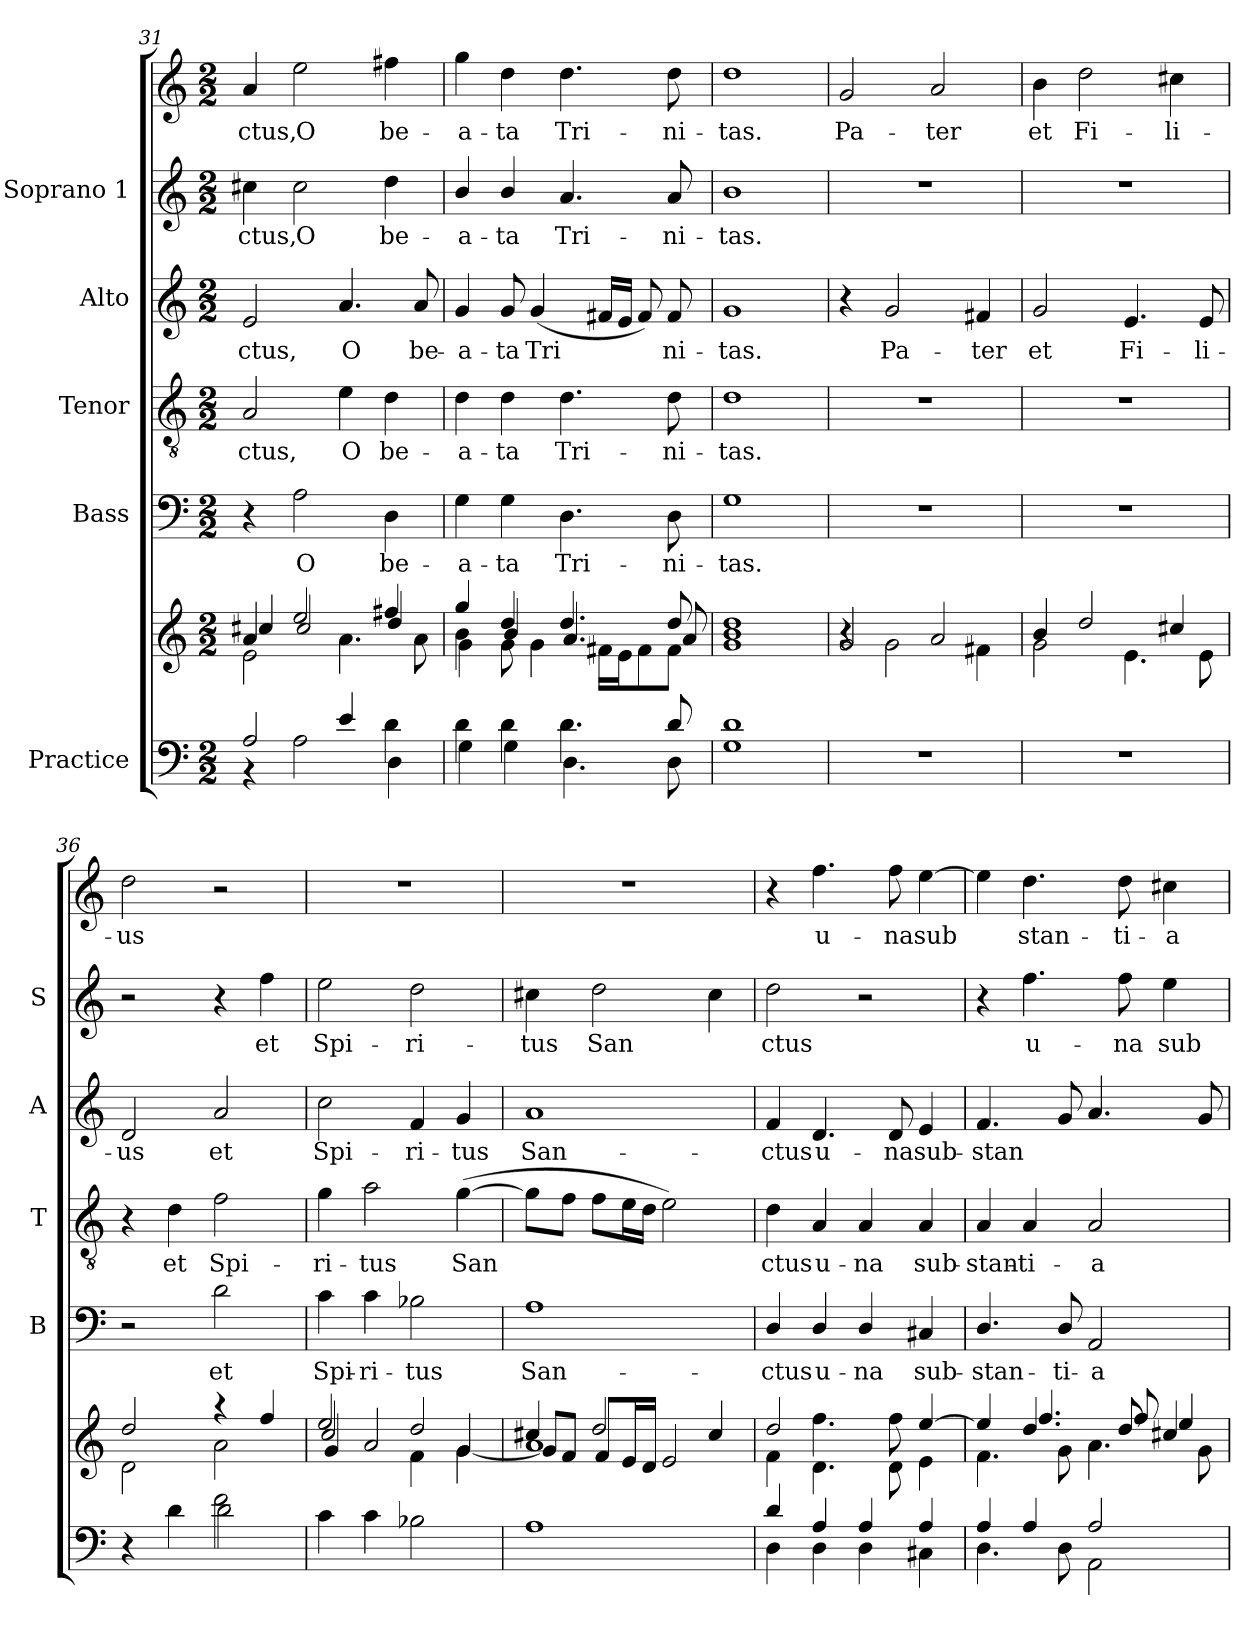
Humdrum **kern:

**kern	**kern	**kern	**text	**kern	**text	**kern	**text	**kern	**text	**kern	**text
*part5	*part5	*part4	*part4	*part3	*part3	*part2	*part2	*part1	*part1	*part1	*part1
*staff7	*staff6	*staff5	*staff5	*staff4	*staff4	*staff3	*staff3	*staff2	*staff2	*staff1	*staff1
*I"Practice	*	*I"Bass	*	*I"Tenor	*	*I"Alto	*	*I"Soprano 1	*	*	*
*	*	*I'B	*	*I'T	*	*I'A	*	*I'S	*	*	*
!!LO:PB:g=z
*clefF4	*clefG2	*clefF4	*	*clefGv2	*	*clefG2	*	*clefG2	*	*clefG2	*
*k[]	*k[]	*k[]	*	*k[]	*	*k[]	*	*k[]	*	*k[]	*
*C:	*C:	*C:	*	*C:	*	*C:	*	*C:	*	*C:	*
*M2/2	*M2/2	*M2/2	*	*M2/2	*	*M2/2	*	*M2/2	*	*M2/2	*
=31	=31	=31	=31	=31	=31	=31	=31	=31	=31	=31	=31
*^	*^	*	*	*	*	*	*	*	*	*	*
*	*	*	*^	*	*	*	*	*	*	*	*	*	*
!	!	!	!	!	!	!	!	!LO:LY:b	!	!LO:LY:b	!	!LO:LY:b	!	!LO:LY:b
2A/	4r	4a/	4cc#X/	2e\	4r	.	2A/	-ctus,	2e/	-ctus,	4cc#X\	-ctus,	4a/	-ctus,
!	!	!	!	!	!	!LO:LY:b	!	!	!	!	!	!LO:LY:b	!	!LO:LY:b
.	2A\	2ee/	2cc#/	.	2A\	O	.	.	.	.	2cc#\	O	2ee\	O
!	!	!	!	!	!	!	!	!LO:LY:b	!	!LO:LY:b	!	!	!	!
4e/	.	.	.	4.a\	.	.	4e\	O	4.a/	O	.	.	.	.
!	!	!	!	!	!	!LO:LY:b	!	!LO:LY:b	!	!	!	!LO:LY:b	!	!LO:LY:b
4d\	4D\	4ff#X/	4dd/	.	4D\	be-	4d\	be-	.	.	4dd\	be-	4ff#X\	be-
!	!	!	!	!	!	!	!	!	!	!LO:LY:b	!	!	!	!
.	.	.	.	8a\	.	.	.	.	8a/	be-	.	.	.	.
=32	=32	=32	=32	=32	=32	=32	=32	=32	=32	=32	=32	=32	=32	=32
!	!	!	!	!	!	!LO:LY:b	!	!LO:LY:b	!	!LO:LY:b	!	!LO:LY:b	!	!LO:LY:b
4d\	4G\	4gg/	4b\	4g\	4G\	-a-	4d\	-a-	4g/	-a-	4b/	-a-	4gg\	-a-
!	!	!	!	!	!	!LO:LY:b	!	!LO:LY:b	!	!LO:LY:b	!	!LO:LY:b	!	!LO:LY:b
4d\	4G\	4dd/	4b/	8g\	4G\	-ta	4d\	-ta	8g/	-ta	4b/	-ta	4dd\	-ta
!	!	!	!	!	!	!	!	!	!	!LO:LY:b	!	!	!	!
.	.	.	.	4g\	.	.	.	.	(<4g/	Tri­	.	.	.	.
!	!	!	!	!	!	!LO:LY:b	!	!LO:LY:b	!	!	!	!LO:LY:b	!	!LO:LY:b
4.d\	4.D\	4.dd/	4.a/	.	4.D\	Tri-	4.d\	Tri-	.	.	4.a/	Tri-	4.dd\	Tri-
.	.	.	.	16f#X\LL	.	.	.	.	16f#X/LL	.	.	.	.	.
.	.	.	.	16e\J	.	.	.	.	16e/JJ	.	.	.	.	.
.	.	.	.	8f#\	.	.	.	.	8f#/)	.	.	.	.	.
!	!	!	!	!	!	!LO:LY:b	!	!LO:LY:b	!	!LO:LY:b	!	!LO:LY:b	!	!LO:LY:b
8d/	8D\	8dd/	8a/	8f#\J	8D\	-ni-	8d\	-ni-	8f#/	ni-	8a/	-ni-	8dd\	-ni-
=33	=33	=33	=33	=33	=33	=33	=33	=33	=33	=33	=33	=33	=33	=33
!	!	!	!	!	!	!LO:LY:b	!	!LO:LY:b	!	!LO:LY:b	!	!LO:LY:b	!	!LO:LY:b
1d	1G	1dd	1b	1g	1G	-tas.	1d	-tas.	1g	-tas.	1b	tas.	1dd	-tas.
=34	=34	=34	=34	=34	=34	=34	=34	=34	=34	=34	=34	=34	=34	=34
!	!	!	!	!	!	!	!	!	!	!	!	!	!	!LO:LY:b
*v	*v	*	*	*	*	*	*	*	*	*	*	*	*	*
1r	2g/	1ryy	4r	1r	.	1r	.	4r	.	1r	.	2g/	Pa-
!	!	!	!	!	!	!	!	!	!LO:LY:b	!	!	!	!
.	.	.	2g\	.	.	.	.	2g/	Pa-	.	.	.	.
!	!	!	!	!	!	!	!	!	!	!	!	!	!LO:LY:b
.	2a/	.	.	.	.	.	.	.	.	.	.	2a/	-ter
!	!	!	!	!	!	!	!	!	!LO:LY:b	!	!	!	!
.	.	.	4f#X\	.	.	.	.	4f#X/	-ter	.	.	.	.
=35	=35	=35	=35	=35	=35	=35	=35	=35	=35	=35	=35	=35	=35
!	!	!	!	!	!	!	!	!	!LO:LY:b	!	!	!	!LO:LY:b
1r	4b/	1ryy	2g\	1r	.	1r	.	2g/	et	1r	.	4b\	et
!	!	!	!	!	!	!	!	!	!	!	!	!	!LO:LY:b
.	2dd/	.	.	.	.	.	.	.	.	.	.	2dd\	Fi-
!	!	!	!	!	!	!	!	!	!LO:LY:b	!	!	!	!
.	.	.	4.e\	.	.	.	.	4.e/	Fi-	.	.	.	.
!	!	!	!	!	!	!	!	!	!	!	!	!	!LO:LY:b
.	4cc#X/	.	.	.	.	.	.	.	.	.	.	4cc#X\	-li-
!	!	!	!	!	!	!	!	!	!LO:LY:b	!	!	!	!
.	.	.	8e\	.	.	.	.	8e/	-li-	.	.	.	.
=36	=36	=36	=36	=36	=36	=36	=36	=36	=36	=36	=36	=36	=36
*^	*	*	*	*	*	*	*	*	*	*	*	*	*
!	!	!	!	!	!	!	!	!	!	!LO:LY:b	!	!	!	!LO:LY:b
4r	2ryy	2dd/	2ryy	2d\	2r	.	4r	.	2d/	-us	2r	.	2dd\	-us
!	!	!	!	!	!	!	!	!LO:LY:b	!	!	!	!	!	!
4d\	.	.	.	.	.	.	4d\	et	.	.	.	.	.	.
!	!	!	!	!	!	!LO:LY:b	!	!LO:LY:b	!	!LO:LY:b	!	!	!	!
2f\	2d\	2ryy	4r	2a\	2d\	et	2f\	Spi-	2a/	et	4r	.	2r	.
!	!	!	!	!	!	!	!	!	!	!	!	!LO:LY:b	!	!
.	.	.	4ff/	.	.	.	.	.	.	.	4ff\	et	.	.
*v	*v	*	*	*	*	*	*	*	*	*	*	*	*	*
=37	=37	=37	=37	=37	=37	=37	=37	=37	=37	=37	=37	=37	=37
*	*	*	*^	*	*	*	*	*	*	*	*	*	*
!	!	!	!	!	!	!LO:LY:b	!	!LO:LY:b	!	!LO:LY:b	!	!LO:LY:b	!	!
4c\	1ryy	2ee/	2cc/	4g/	4c\	Spi-	4g\	-ri-	2cc\	Spi-	2ee\	Spi-	1r	.
!	!	!	!	!	!	!LO:LY:b	!	!LO:LY:b	!	!	!	!	!	!
4c\	.	.	.	2a/	4c\	-ri-	2a\	-tus	.	.	.	.	.	.
!	!	!	!	!	!	!LO:LY:b	!	!	!	!LO:LY:b	!	!LO:LY:b	!	!
2B-X\	.	2dd/	4f\	.	2B-X\	-tus	.	.	4f/	-ri-	2dd\	-ri-	.	.
!	!	!	!	!	!	!	!	!LO:LY:b	!	!LO:LY:b	!	!	!	!
.	.	.	4g\	[>4g/	.	.	(>[4g\	San­	4g/	-tus	.	.	.	.
=38	=38	=38	=38	=38	=38	=38	=38	=38	=38	=38	=38	=38	=38	=38
!	!	!	!	!	!	!LO:LY:b	!	!	!	!LO:LY:b	!	!LO:LY:b	!	!
1A	1ryy	4cc#X/	1a	8g/L]	1A	San-	8g\L]	.	1a	San-	4cc#X\	-tus	1r	.
.	.	.	.	8f/J	.	.	8f\J	.	.	.	.	.	.	.
!	!	!	!	!	!	!	!	!	!	!	!	!LO:LY:b	!	!
.	.	2dd/	.	8f/L	.	.	8f\L	.	.	.	2dd\	San­	.	.
.	.	.	.	16e/L	.	.	16e\L	.	.	.	.	.	.	.
.	.	.	.	16d/JJ	.	.	16d\JJ	.	.	.	.	.	.	.
.	.	.	.	2e/	.	.	2e\)	.	.	.	.	.	.	.
.	.	4cc#/	.	.	.	.	.	.	.	.	4cc#\	.	.	.
*	*	*	*v	*v	*	*	*	*	*	*	*	*	*	*
!!LO:LB:g=z
=39	=39	=39	=39	=39	=39	=39	=39	=39	=39	=39	=39	=39	=39
*^	*	*	*	*	*	*	*	*	*	*	*	*	*
!	!	!	!	!	!	!LO:LY:b	!	!LO:LY:b	!	!LO:LY:b	!	!LO:LY:b	!	!
4d/	4D\	4ryy	2dd/	4f\	4D/	-ctus	4d\	ctus	4f/	-ctus	2dd\	ctus	4r	.
!	!	!	!	!	!	!LO:LY:b	!	!LO:LY:b	!	!LO:LY:b	!	!	!	!LO:LY:b
4A/	4D\	4.ff\	.	4.d\	4D/	u-	4A/	u-	4.d/	u-	.	.	4.ff\	u-
!	!	!	!	!	!	!LO:LY:b	!	!LO:LY:b	!	!	!	!	!	!
4A/	4D\	.	2ryy	.	4D/	-na	4A/	-na	.	.	2r	.	.	.
!	!	!	!	!	!	!	!	!	!	!LO:LY:b	!	!	!	!LO:LY:b
.	.	8ff\	.	8d\	.	.	.	.	8d/	-na	.	.	8ff\	-na
!	!	!	!	!	!	!LO:LY:b	!	!LO:LY:b	!	!LO:LY:b	!	!	!	!LO:LY:b
4A/	4C#X\	[>4ee/	.	4e\	4C#X/	sub-	4A/	sub-	4e/	sub-	.	.	[4ee\	sub­
=40	=40	=40	=40	=40	=40	=40	=40	=40	=40	=40	=40	=40	=40	=40
!	!	!	!	!	!	!LO:LY:b	!	!LO:LY:b	!	!LO:LY:b	!	!	!	!
4A/	4.D\	4ee/]	4ryy	4.f\	4.D/	-stan-	4A/	-stan-	4.f/	-stan­	4r	.	4ee\]	.
!	!	!	!	!	!	!	!	!LO:LY:b	!	!	!	!LO:LY:b	!	!LO:LY:b
4A/	.	4.dd/	4.ff/	.	.	.	4A/	-ti-	.	.	4.ff\	u-	4.dd\	stan-
!	!	!	!	!	!	!LO:LY:b	!	!	!	!	!	!	!	!
.	8D\	.	.	8g\	8D/	-ti-	.	.	8g/	.	.	.	.	.
!	!	!	!	!	!	!LO:LY:b	!	!LO:LY:b	!	!	!	!	!	!
2A/	2AA\	.	.	4.a\	2AA/	-a	2A/	-a	4.a/	.	.	.	.	.
!	!	!	!	!	!	!	!	!	!	!	!	!LO:LY:b	!	!LO:LY:b
.	.	8dd/	8ff/	.	.	.	.	.	.	.	8ff\	-na	8dd\	-ti-
!	!	!	!	!	!	!	!	!	!	!	!	!LO:LY:b	!	!LO:LY:b
.	.	4cc#X/	4ee/	.	.	.	.	.	.	.	4ee\	sub-	4cc#X\	-a
.	.	.	.	8g\	.	.	.	.	8g/	.	.	.	.	.
*v	*v	*	*	*	*	*	*	*	*	*	*	*	*	*
*	*v	*v	*v	*	*	*	*	*	*	*	*	*	*
=	=	=	=	=	=	=	=	=	=	=	=
*-	*-	*-	*-	*-	*-	*-	*-	*-	*-	*-	*-
